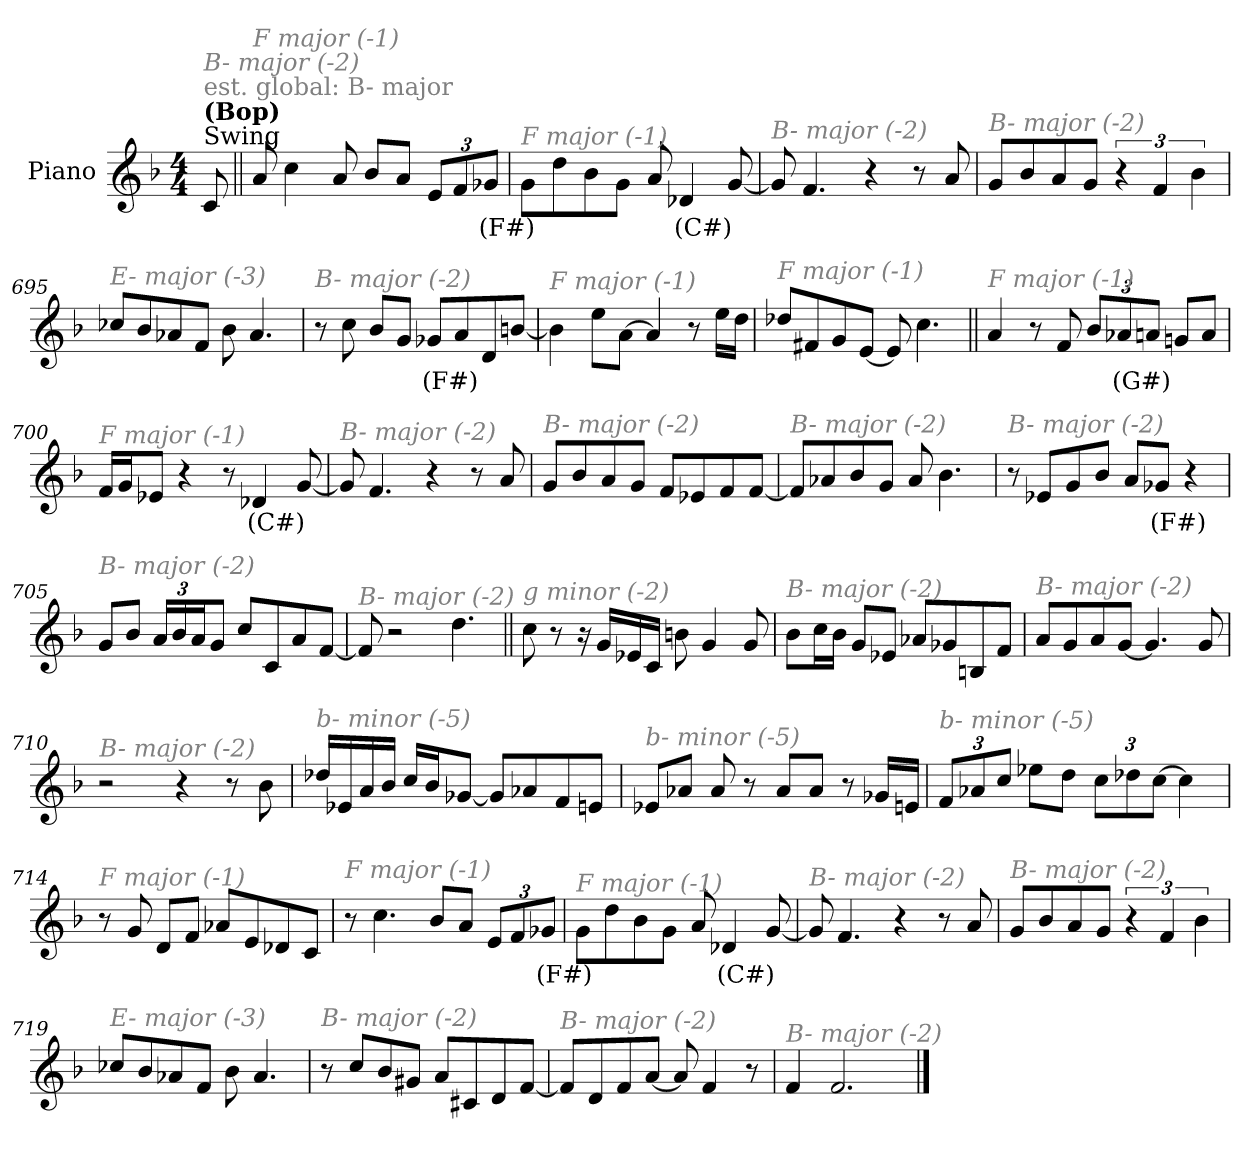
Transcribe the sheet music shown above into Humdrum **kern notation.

**kern	**text
*part1	*part1
*staff1	*staff1
*I"Piano	*
*I'Pno.	*
*clefG2	*
*k[b-]	*
*M4/4	*
=1	=1
!LO:TX:a:t=Swing	!
!LO:TX:a:B:t=(Bop)	!
!LO:TX:a:color=#808080:t=est. global&colon; B- major	!
!LO:TX:i:color=#808080:t=B- major (-2)	!
8c/	.
=691||	=691||
!LO:TX:i:color=#808080:t=F major (-1)	!
8a/	.
4cc\	.
8a/	.
8b-/L	.
8a/J	.
*Xbrackettup	*
12e/L	.
12f/	.
12g-Xi/J	(F#)
=692	=692
!LO:TX:i:color=#808080:t=F major (-1)	!
8g\L	.
8dd\	.
8b-\	.
8g\J	.
8a/	.
4d-Xi/	(C#)
[8g/	.
=693	=693
!LO:TX:i:color=#808080:t=B- major (-2)	!
8g/]	.
4.f/	.
4r	.
8r	.
8a/	.
=694	=694
!LO:TX:i:color=#808080:t=B- major (-2)	!
8g/L	.
8b-/	.
8a/	.
8g/J	.
*brackettup	*
6r	.
6f/	.
6b-\	.
!!LO:LB:g=z
=695	=695
!LO:TX:i:color=#808080:t=E- major (-3)	!
8cc-X/L	.
8b-/	.
8a-X/	.
8f/J	.
8b-\	.
4.a-/	.
=696	=696
!LO:TX:i:color=#808080:t=B- major (-2)	!
8r	.
8cc\	.
8b-/L	.
8g/J	.
8g-Xi/L	(F#)
8a/	.
8d/	.
[8bn/J	.
=697	=697
!LO:TX:i:color=#808080:t=F major (-1)	!
4b\]	.
8ee\L	.
[8a\J	.
4a/]	.
8r	.
16ee\LL	.
16dd\JJ	.
=698	=698
!LO:TX:i:color=#808080:t=F major (-1)	!
8dd-X/L	.
8f#X/	.
8g/	.
[8e/J	.
8e/]	.
4.cc\	.
!!LO:LB:g=z
=699||	=699||
!LO:TX:i:color=#808080:t=F major (-1)	!
4a/	.
8r	.
8f/	.
*Xbrackettup	*
12b-/L	.
12a-Xi/	(G#)
12a/J	.
8gn/L	.
8a/J	.
=700	=700
!LO:TX:i:color=#808080:t=F major (-1)	!
16f/LL	.
16g/J	.
8e-X/J	.
4r	.
8r	.
4d-Xi/	(C#)
[8g/	.
=701	=701
!LO:TX:i:color=#808080:t=B- major (-2)	!
8g/]	.
4.f/	.
4r	.
8r	.
8a/	.
=702	=702
!LO:TX:i:color=#808080:t=B- major (-2)	!
8g/L	.
8b-/	.
8a/	.
8g/J	.
8f/L	.
8e-X/	.
8f/	.
[8f/J	.
!!LO:LB:g=z
=703	=703
!LO:TX:i:color=#808080:t=B- major (-2)	!
8f/L]	.
8a-X/	.
8b-/	.
8g/J	.
8a-/	.
4.b-\	.
=704	=704
!LO:TX:i:color=#808080:t=B- major (-2)	!
8r	.
8e-X/L	.
8g/	.
8b-/J	.
8a/L	.
8g-Xi/J	(F#)
4r	.
=705	=705
!LO:TX:i:color=#808080:t=B- major (-2)	!
8g/L	.
8b-/J	.
24a/LL	.
24b-/	.
24a/J	.
8g/J	.
8cc/L	.
8c/	.
8a/	.
[8f/J	.
=706	=706
!LO:TX:i:color=#808080:t=B- major (-2)	!
8f/]	.
2r	.
4.dd\	.
!!LO:LB:g=z
=707||	=707||
!LO:TX:i:color=#808080:t=g minor (-2)	!
8cc\	.
8r	.
16r	.
16g/LL	.
16e-X/	.
16c/JJ	.
8bn\	.
4g/	.
8g/	.
=708	=708
!LO:TX:i:color=#808080:t=B- major (-2)	!
8b-\L	.
16cc\L	.
16b-\JJ	.
8g/L	.
8e-X/J	.
8a-X/L	.
8g-X/	.
8Bn/	.
8f/J	.
=709	=709
!LO:TX:i:color=#808080:t=B- major (-2)	!
8a/L	.
8g/	.
8a/	.
[8g/J	.
4.g/]	.
8g/	.
=710	=710
!LO:TX:i:color=#808080:t=B- major (-2)	!
2r	.
4r	.
8r	.
8b-\	.
!!LO:LB:g=z
=711	=711
!LO:TX:i:color=#808080:t=b- minor (-5)	!
16dd-X/LL	.
16e-X/	.
16a/	.
16b-/JJ	.
16cc/LL	.
16b-/J	.
[8g-X/J	.
8g-/L]	.
8a-X/	.
8f/	.
8en/J	.
=712	=712
!LO:TX:i:color=#808080:t=b- minor (-5)	!
8e-X/L	.
8a-X/J	.
8a-/	.
8r	.
8a-/L	.
8a-/J	.
8r	.
16g-X/LL	.
16en/JJ	.
=713	=713
!LO:TX:i:color=#808080:t=b- minor (-5)	!
12f/L	.
12a-X/	.
12cc/J	.
8ee-X\L	.
8dd\J	.
12cc\L	.
12dd-X\	.
[12cc\J	.
4cc\]	.
!!LO:LB:g=z
=714	=714
!LO:TX:i:color=#808080:t=F major (-1)	!
8r	.
8g/	.
8d/L	.
8f/J	.
8a-X/L	.
8e/	.
8d-X/	.
8c/J	.
=715	=715
!LO:TX:i:color=#808080:t=F major (-1)	!
8r	.
4.cc\	.
8b-/L	.
8a/J	.
12e/L	.
12f/	.
12g-Xi/J	(F#)
=716	=716
!LO:TX:i:color=#808080:t=F major (-1)	!
8g\L	.
8dd\	.
8b-\	.
8g\J	.
8a/	.
4d-Xi/	(C#)
[8g/	.
=717	=717
!LO:TX:i:color=#808080:t=B- major (-2)	!
8g/]	.
4.f/	.
4r	.
8r	.
8a/	.
!!LO:LB:g=z
=718	=718
!LO:TX:i:color=#808080:t=B- major (-2)	!
8g/L	.
8b-/	.
8a/	.
8g/J	.
*brackettup	*
6r	.
6f/	.
6b-\	.
=719	=719
!LO:TX:i:color=#808080:t=E- major (-3)	!
8cc-X/L	.
8b-/	.
8a-X/	.
8f/J	.
8b-\	.
4.a-/	.
=720	=720
!LO:TX:i:color=#808080:t=B- major (-2)	!
8r	.
8cc/L	.
8b-/	.
8g#X/J	.
8a/L	.
8c#X/	.
8d/	.
[8f/J	.
=721	=721
!LO:TX:i:color=#808080:t=B- major (-2)	!
8f/L]	.
8d/	.
8f/	.
[8a/J	.
8a/]	.
4f/	.
8r	.
=722	=722
!LO:TX:i:color=#808080:t=B- major (-2)	!
4f/	.
2.f/	.
==	==
*-	*-
